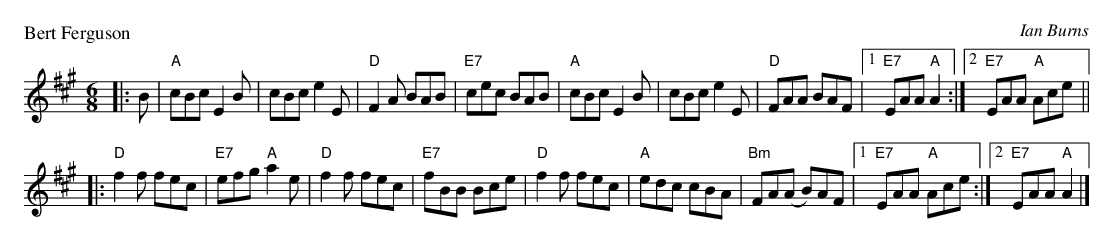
X:1
P:Bert Ferguson
C:Ian Burns
M: 6/8
K: A
|:B|"A"cBc E2B|cBc e2E|"D"F2A BAB|"E7"cec BAB|\
"A"cBc E2B|cBc e2E|"D"FAA BAF|1"E7"EAA "A"A2:|2"E7"EAA "A"Ace||
|:"D"f2f fec|"E7"efg "A"a2e|"D"f2f fec|"E7"fBB Bce|\
"D"f2f fec|"A"edc cBA|"Bm"FA(A B)AF|1"E7"EAA "A"Ace:|2"E7"EAA "A"A2|]
